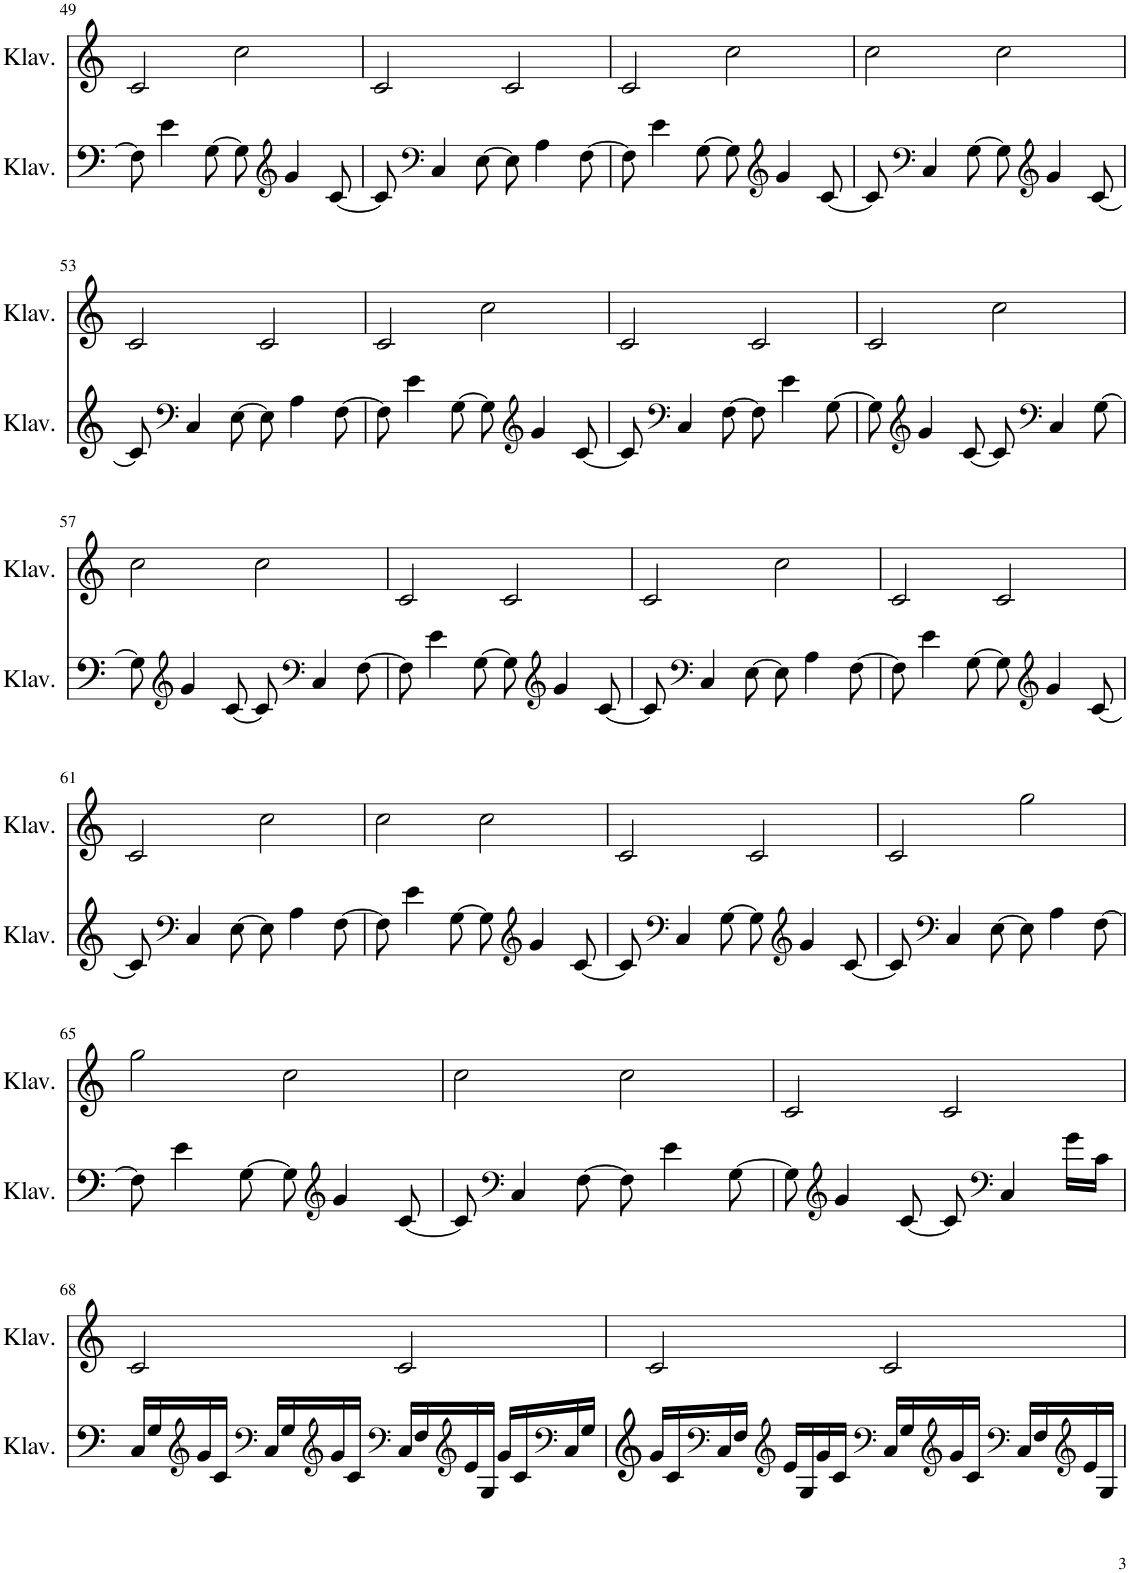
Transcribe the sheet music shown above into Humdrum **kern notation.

**kern	**kern
*part2	*part1
*staff2	*staff1
*I"Klavier	*I"Klavier
*I'Klav.	*I'Klav.
!!LO:PB:g=z
*clefF4	*clefG2
*k[]	*k[]
*M4/4	*M4/4
=49	=49
8F\]	2c/
4e\	.
[8G\	.
8G\]	2cc\
*clefG2	*
4g/	.
[8c/	.
=50	=50
8c/]	2c/
*clefF4	*
4C/	.
[8E\	.
8E\]	2c/
4A\	.
[8F\	.
=51	=51
8F\]	2c/
4e\	.
[8G\	.
8G\]	2cc\
*clefG2	*
4g/	.
[8c/	.
=52	=52
8c/]	2cc\
*clefF4	*
4C/	.
[8G\	.
8G\]	2cc\
*clefG2	*
4g/	.
[8c/	.
!!LO:LB:g=z
=53	=53
8c/]	2c/
*clefF4	*
4C/	.
[8E\	.
8E\]	2c/
4A\	.
[8F\	.
=54	=54
8F\]	2c/
4e\	.
[8G\	.
8G\]	2cc\
*clefG2	*
4g/	.
[8c/	.
=55	=55
8c/]	2c/
*clefF4	*
4C/	.
[8F\	.
8F\]	2c/
4e\	.
[8G\	.
=56	=56
8G\]	2c/
*clefG2	*
4g/	.
[8c/	.
8c/]	2cc\
*clefF4	*
4C/	.
[8G\	.
!!LO:LB:g=z
=57	=57
8G\]	2cc\
*clefG2	*
4g/	.
[8c/	.
8c/]	2cc\
*clefF4	*
4C/	.
[8F\	.
=58	=58
8F\]	2c/
4e\	.
[8G\	.
8G\]	2c/
*clefG2	*
4g/	.
[8c/	.
=59	=59
8c/]	2c/
*clefF4	*
4C/	.
[8E\	.
8E\]	2cc\
4A\	.
[8F\	.
=60	=60
8F\]	2c/
4e\	.
[8G\	.
8G\]	2c/
*clefG2	*
4g/	.
[8c/	.
!!LO:LB:g=z
=61	=61
8c/]	2c/
*clefF4	*
4C/	.
[8E\	.
8E\]	2cc\
4A\	.
[8F\	.
=62	=62
8F\]	2cc\
4e\	.
[8G\	.
8G\]	2cc\
*clefG2	*
4g/	.
[8c/	.
=63	=63
8c/]	2c/
*clefF4	*
4C/	.
[8G\	.
8G\]	2c/
*clefG2	*
4g/	.
[8c/	.
=64	=64
8c/]	2c/
*clefF4	*
4C/	.
[8E\	.
8E\]	2gg\
4A\	.
[8F\	.
!!LO:LB:g=z
=65	=65
8F\]	2gg\
4e\	.
[8G\	.
8G\]	2cc\
*clefG2	*
4g/	.
[8c/	.
=66	=66
8c/]	2cc\
*clefF4	*
4C/	.
[8F\	.
8F\]	2cc\
4e\	.
[8G\	.
=67	=67
8G\]	2c/
*clefG2	*
4g/	.
[8c/	.
8c/]	2c/
*clefF4	*
4C/	.
16g\LL	.
16c\JJ	.
!!LO:LB:g=z
=68	=68
16C/LL	2c/
16G/	.
*clefG2	*
16g/	.
16c/JJ	.
*clefF4	*
16C/LL	.
16G/	.
*clefG2	*
16g/	.
16c/JJ	.
*clefF4	*
16C/LL	2c/
16F/	.
*clefG2	*
16e/	.
16G/JJ	.
16g/LL	.
16c/	.
*clefF4	*
16C/	.
16G/JJ	.
=69	=69
16g/LL	2c/
16c/	.
*clefF4	*
16C/	.
16F/JJ	.
*clefG2	*
16e/LL	.
16G/	.
16g/	.
16c/JJ	.
*clefF4	*
16C/LL	2c/
16G/	.
*clefG2	*
16g/	.
16c/JJ	.
*clefF4	*
16C/LL	.
16F/	.
*clefG2	*
16e/	.
16G/JJ	.
=	=
*-	*-
